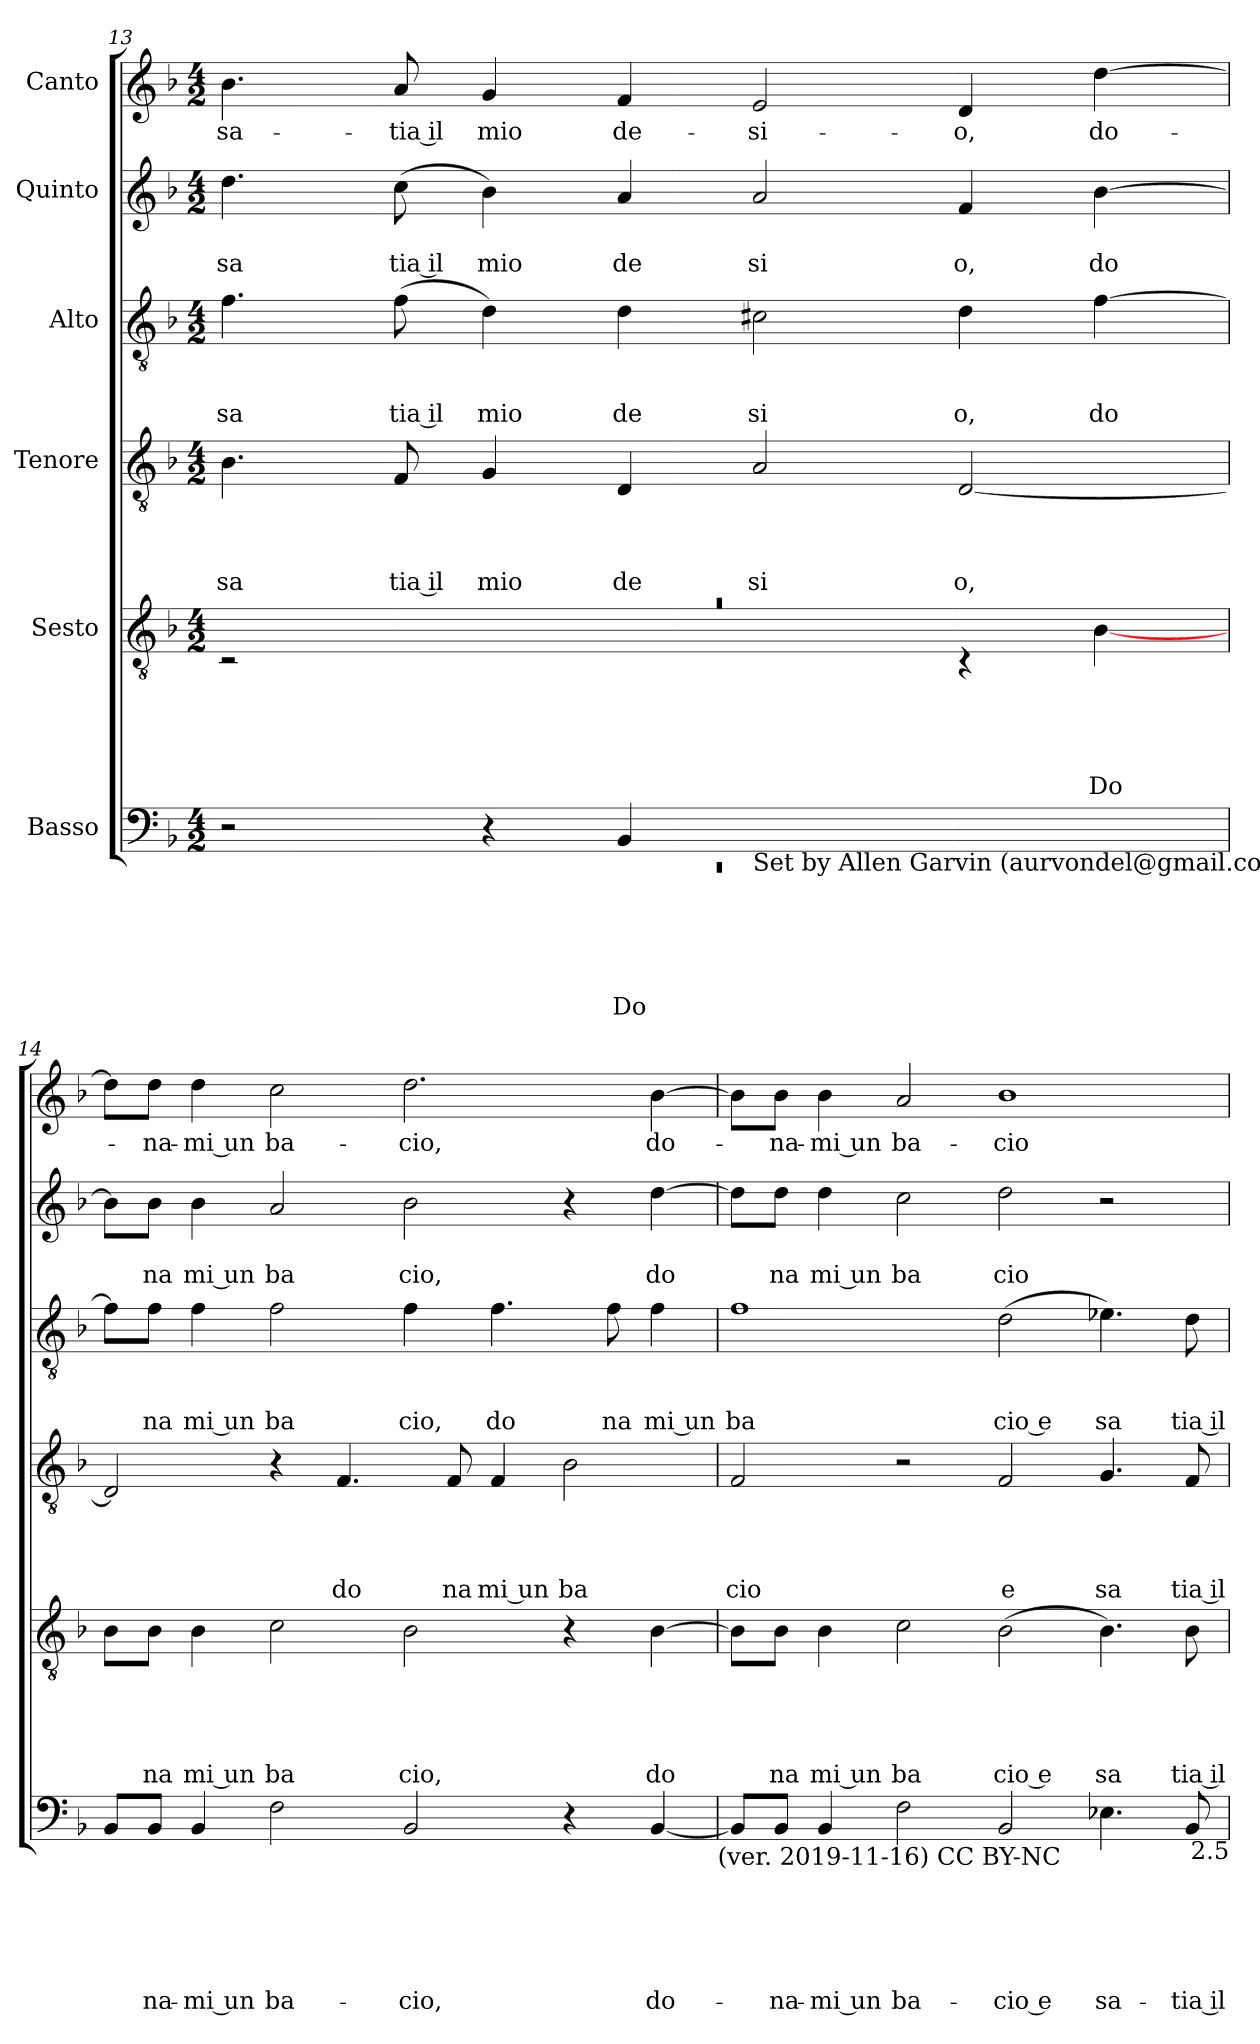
**kern	**text	**text	**text	**text	**text	**text	**kern	**text	**text	**text	**text	**text	**kern	**text	**text	**text	**text	**kern	**text	**text	**text	**kern	**text	**text	**kern	**text
*part6	*part6	*part6	*part6	*part6	*part6	*part6	*part5	*part5	*part5	*part5	*part5	*part5	*part4	*part4	*part4	*part4	*part4	*part3	*part3	*part3	*part3	*part2	*part2	*part2	*part1	*part1
*staff6	*staff6	*staff6	*staff6	*staff6	*staff6	*staff6	*staff5	*staff5	*staff5	*staff5	*staff5	*staff5	*staff4	*staff4	*staff4	*staff4	*staff4	*staff3	*staff3	*staff3	*staff3	*staff2	*staff2	*staff2	*staff1	*staff1
*I"Basso	*	*	*	*	*	*	*I"Sesto	*	*	*	*	*	*I"Tenore	*	*	*	*	*I"Alto	*	*	*	*I"Quinto	*	*	*I"Canto	*
*clefF4	*	*	*	*	*	*	*clefGv2	*	*	*	*	*	*clefGv2	*	*	*	*	*clefGv2	*	*	*	*clefG2	*	*	*clefG2	*
*ITrd-3c-5	*	*	*	*	*	*	*ITrd-3c-5	*	*	*	*	*	*	*	*	*	*	*ITrd-3c-5	*	*	*	*	*	*	*	*
*k[b-e-]	*	*	*	*	*	*	*k[b-e-]	*	*	*	*	*	*k[b-]	*	*	*	*	*k[b-e-]	*	*	*	*k[b-]	*	*	*k[b-]	*
*B-:	*	*	*	*	*	*	*B-:	*	*	*	*	*	*F:	*	*	*	*	*B-:	*	*	*	*F:	*	*	*F:	*
*M4/2	*	*	*	*	*	*	*M4/2	*	*	*	*	*	*M4/2	*	*	*	*	*M4/2	*	*	*	*M4/2	*	*	*M4/2	*
=13	=13	=13	=13	=13	=13	=13	=13	=13	=13	=13	=13	=13	=13	=13	=13	=13	=13	=13	=13	=13	=13	=13	=13	=13	=13	=13
*^	*	*	*	*	*	*	*	*	*	*	*	*	*	*	*	*	*	*	*	*	*	*	*	*	*	*
!	!LO:N:vis=1	!	!	!	!	!	!	!LO:N:vis=1	!	!	!	!	!	!	!	!	!	!LO:LY:b	!	!	!	!LO:LY:b	!	!	!LO:LY:b	!	!LO:LY:b
*	*^	*	*	*	*	*	*	*^	*	*	*	*	*	*	*	*	*	*	*	*	*	*	*	*	*	*	*
0ryy	0rEE	2r	.	.	.	.	.	.	0ra	2rC	.	.	.	.	.	4.B-\	.	.	.	sa	4.b-\	.	.	sa	4.dd\	.	sa	4.b-\	sa-
!	!	!	!	!	!	!	!	!	!	!	!	!	!	!	!	!	!	!	!	!LO:LY:b:rj	!	!	!	!LO:LY:b:rj	!	!	!LO:LY:b:rj	!	!LO:LY:b:rj
.	.	.	.	.	.	.	.	.	.	.	.	.	.	.	.	8F/	.	.	.	tia il	(<8b-\	.	.	tia il	(<8cc\	.	tia il	8a/	-tia il
!	!	!	!	!	!	!	!	!	!	!	!	!	!	!	!	!	!	!	!	!LO:LY:b	!	!	!	!LO:LY:b	!	!	!LO:LY:b	!	!LO:LY:b
.	.	4r	.	.	.	.	.	.	.	1ryy	.	.	.	.	.	4G/	.	.	.	mio	4g\)	.	.	mio	4b-\)	.	mio	4g/	mio
!	!	!	!	!	!	!	!	!LO:LY:b	!	!	!	!	!	!	!	!	!	!	!	!LO:LY:b	!	!	!	!LO:LY:b	!	!	!LO:LY:b	!	!LO:LY:b
.	.	4E-/	.	.	.	.	.	Do-	.	.	.	.	.	.	.	4D/	.	.	.	de	4g\	.	.	de	4a/	.	de	4f/	de-
!	!	!LO:TX:b:t=Set by Allen Garvin (aurvondel@gmail.com)	!	!	!	!	!	!	!	!	!	!	!	!	!	!	!	!	!	!	!	!	!	!	!	!	!	!	!
!	!	!	!	!	!	!	!	!	!	!	!	!	!	!	!	!	!	!	!	!LO:LY:b	!	!	!	!LO:LY:b	!	!	!LO:LY:b	!	!LO:LY:b
.	.	1ryy	.	.	.	.	.	.	.	.	.	.	.	.	.	2A/	.	.	.	si	2f#X\	.	.	si	2a/	.	si	2e/	-si-
!	!	!	!	!	!	!	!	!	!	!	!	!	!	!	!	!	!	!	!	!LO:LY:b	!	!	!	!LO:LY:b	!	!	!LO:LY:b	!	!LO:LY:b
.	.	.	.	.	.	.	.	.	.	4rC	.	.	.	.	.	[<2D/	.	.	.	o,	4g\	.	.	o,	4f/	.	o,	4d/	-o,
!	!	!	!	!	!	!	!	!	!	!	!	!	!	!	!LO:LY:b	!	!	!	!	!	!	!	!	!LO:LY:b	!	!	!LO:LY:b	!	!LO:LY:b
.	.	.	.	.	.	.	.	.	.	[>4e-\	.	.	.	.	Do	.	.	.	.	.	[>4b-\	.	.	do	[>4b-\	.	do	[>4dd\	do-
*v	*v	*v	*	*	*	*	*	*	*	*	*	*	*	*	*	*	*	*	*	*	*	*	*	*	*	*	*	*	*
*	*	*	*	*	*	*	*v	*v	*	*	*	*	*	*	*	*	*	*	*	*	*	*	*	*	*	*	*
=14	=14	=14	=14	=14	=14	=14	=14	=14	=14	=14	=14	=14	=14	=14	=14	=14	=14	=14	=14	=14	=14	=14	=14	=14	=14	=14
8E-/L	.	.	.	.	.	.	8e-\L	.	.	.	.	.	2D/]	.	.	.	.	8b-\L]	.	.	.	8b-\L]	.	.	8dd\L]	.
!	!	!	!	!	!	!LO:LY:b	!	!	!	!	!	!LO:LY:b	!	!	!	!	!	!	!	!	!LO:LY:b	!	!	!LO:LY:b	!	!LO:LY:b
8E-/J	.	.	.	.	.	-na-	8e-\J	.	.	.	.	na	.	.	.	.	.	8b-\J	.	.	na	8b-\J	.	na	8dd\J	-na-
!	!	!	!	!	!	!LO:LY:b:rj	!	!	!	!	!	!LO:LY:b:rj	!	!	!	!	!	!	!	!	!LO:LY:b:rj	!	!	!LO:LY:b:rj	!	!LO:LY:b:rj
4E-/	.	.	.	.	.	-mi un	4e-\	.	.	.	.	mi un	.	.	.	.	.	4b-\	.	.	mi un	4b-\	.	mi un	4dd\	-mi un
!	!	!	!	!	!	!LO:LY:b	!	!	!	!	!	!LO:LY:b	!	!	!	!	!	!	!	!	!LO:LY:b	!	!	!LO:LY:b	!	!LO:LY:b
2B-\	.	.	.	.	.	ba-	2f\	.	.	.	.	ba	4r	.	.	.	.	2b-\	.	.	ba	2a/	.	ba	2cc\	ba-
!	!	!	!	!	!	!	!	!	!	!	!	!	!	!	!	!	!LO:LY:b	!	!	!	!	!	!	!	!	!
.	.	.	.	.	.	.	.	.	.	.	.	.	4.F/	.	.	.	do	.	.	.	.	.	.	.	.	.
!	!	!	!	!	!	!LO:LY:b	!	!	!	!	!	!LO:LY:b	!	!	!	!	!	!	!	!	!LO:LY:b	!	!	!LO:LY:b	!	!LO:LY:b
2E-/	.	.	.	.	.	-cio,	2e-\	.	.	.	.	cio,	.	.	.	.	.	4b-\	.	.	cio,	2b-\	.	cio,	2.dd\	-cio,
!	!	!	!	!	!	!	!	!	!	!	!	!	!	!	!	!	!LO:LY:b	!	!	!	!	!	!	!	!	!
.	.	.	.	.	.	.	.	.	.	.	.	.	8F/	.	.	.	na	.	.	.	.	.	.	.	.	.
!	!	!	!	!	!	!	!	!	!	!	!	!	!	!	!	!	!LO:LY:b:rj	!	!	!	!LO:LY:b	!	!	!	!	!
.	.	.	.	.	.	.	.	.	.	.	.	.	4F/	.	.	.	mi un	4.b-\	.	.	do	.	.	.	.	.
!	!	!	!	!	!	!	!	!	!	!	!	!	!	!	!	!	!LO:LY:b	!	!	!	!	!	!	!	!	!
4r	.	.	.	.	.	.	4r	.	.	.	.	.	2B-\	.	.	.	ba	.	.	.	.	4r	.	.	.	.
!	!	!	!	!	!	!	!	!	!	!	!	!	!	!	!	!	!	!	!	!	!LO:LY:b	!	!	!	!	!
.	.	.	.	.	.	.	.	.	.	.	.	.	.	.	.	.	.	8b-\	.	.	na	.	.	.	.	.
!	!	!	!	!	!	!LO:LY:b	!	!	!	!	!	!LO:LY:b	!	!	!	!	!	!	!	!	!LO:LY:b:rj	!	!	!LO:LY:b	!	!LO:LY:b
[<4E-/	.	.	.	.	.	do-	[>4e-\	.	.	.	.	do	.	.	.	.	.	4b-\	.	.	mi un	[>4dd\	.	do	[>4b-\	do-
!LO:TX:b:t=(ver. 2019-11-16) CC BY-NC	!	!	!	!	!	!	!	!	!	!	!	!	!	!	!	!	!	!	!	!	!	!	!	!	!	!
=15	=15	=15	=15	=15	=15	=15	=15	=15	=15	=15	=15	=15	=15	=15	=15	=15	=15	=15	=15	=15	=15	=15	=15	=15	=15	=15
!	!	!	!	!	!	!	!	!	!	!	!	!	!	!	!	!	!LO:LY:b	!	!	!	!LO:LY:b	!	!	!	!	!
8E-/L]	.	.	.	.	.	.	8e-\L]	.	.	.	.	.	2F/	.	.	.	cio	1b-	.	.	ba	8dd\L]	.	.	8b-\L]	.
!	!	!	!	!	!	!LO:LY:b	!	!	!	!	!	!LO:LY:b	!	!	!	!	!	!	!	!	!	!	!	!LO:LY:b	!	!LO:LY:b
8E-/J	.	.	.	.	.	-na-	8e-\J	.	.	.	.	na	.	.	.	.	.	.	.	.	.	8dd\J	.	na	8b-\J	-na-
!	!	!	!	!	!	!LO:LY:b:rj	!	!	!	!	!	!LO:LY:b:rj	!	!	!	!	!	!	!	!	!	!	!	!LO:LY:b:rj	!	!LO:LY:b:rj
4E-/	.	.	.	.	.	-mi un	4e-\	.	.	.	.	mi un	.	.	.	.	.	.	.	.	.	4dd\	.	mi un	4b-\	-mi un
!	!	!	!	!	!	!LO:LY:b	!	!	!	!	!	!LO:LY:b	!	!	!	!	!	!	!	!	!	!	!	!LO:LY:b	!	!LO:LY:b
2B-\	.	.	.	.	.	ba-	2f\	.	.	.	.	ba	2r	.	.	.	.	.	.	.	.	2cc\	.	ba	2a/	ba-
!	!	!	!	!	!	!LO:LY:b:rj	!	!	!	!	!	!LO:LY:b:rj	!	!	!	!	!LO:LY:b	!	!	!	!LO:LY:b:rj	!	!	!LO:LY:b	!	!LO:LY:b
2E-/	.	.	.	.	.	-cio e	(<2e-\	.	.	.	.	cio e	2F/	.	.	.	e	(<2g\	.	.	cio e	2dd\	.	cio	1b-	-cio
!	!	!	!	!	!	!LO:LY:b	!	!	!	!	!	!LO:LY:b	!	!	!	!	!LO:LY:b	!	!	!	!LO:LY:b	!	!	!	!	!
4.A-X\	.	.	.	.	.	sa-	4.e-\)	.	.	.	.	sa	4.G/	.	.	.	sa	4.a-X\)	.	.	sa	2r	.	.	.	.
!	!	!	!	!	!	!LO:LY:b:rj	!	!	!	!	!	!LO:LY:b:rj	!	!	!	!	!LO:LY:b:rj	!	!	!	!LO:LY:b:rj	!	!	!	!	!
8E-/	.	.	.	.	.	-tia il	8e-\	.	.	.	.	tia il	8F/	.	.	.	tia il	8g\	.	.	tia il	.	.	.	.	.
!LO:TX:b:t=2.5	!	!	!	!	!	!	!	!	!	!	!	!	!	!	!	!	!	!	!	!	!	!	!	!	!	!
=	=	=	=	=	=	=	=	=	=	=	=	=	=	=	=	=	=	=	=	=	=	=	=	=	=	=
*-	*-	*-	*-	*-	*-	*-	*-	*-	*-	*-	*-	*-	*-	*-	*-	*-	*-	*-	*-	*-	*-	*-	*-	*-	*-	*-
